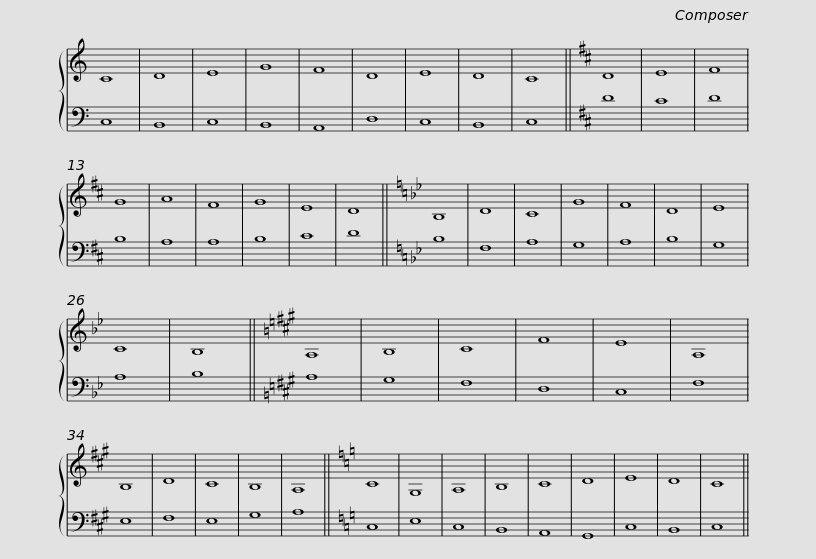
X:1
%%score { 1 | 2 }
L:1/8
M:none
I:linebreak $
K:C
V:1 treble
V:2 bass
V:1
 C8 | D8 | E8 | G8 | F8 | %5
 D8 | E8 | D8 | C8 ||$[K:D] D8 | %10
 E8 | F8 | G8 | A8 | F8 | %15
 G8 | E8 | D8 ||$[K:Bb] B,8 | D8 | %20
 C8 | G8 | F8 | D8 | E8 | %25
 C8 | B,8 ||$[K:A] A,8 | B,8 | C8 | %30
 F8 | E8 | A,8 | B,8 | D8 | %35
 C8 | B,8 | A,8 ||$[K:C] C8 | G,8 | %40
 A,8 | B,8 | C8 | D8 | E8 | %45
 D8 | C8 || %47
V:2
 C,8 | B,,8 | C,8 | B,,8 | A,,8 | %5
 D,8 | C,8 | B,,8 | C,8 ||$[K:D] D8 | %10
 C8 | D8 | B,8 | A,8 | A,8 | %15
 B,8 | C8 | D8 ||$[K:Bb] B,8 | F,8 | %20
 A,8 | G,8 | A,8 | B,8 | G,8 | %25
 A,8 | B,8 ||$[K:A] A,8 | G,8 | F,8 | %30
 D,8 | C,8 | F,8 | E,8 | F,8 | %35
 E,8 | G,8 | A,8 ||$[K:C] C,8 | E,8 | %40
 C,8 | B,,8 | A,,8 | G,,8 | C,8 | %45
 B,,8 | C,8 || %47
